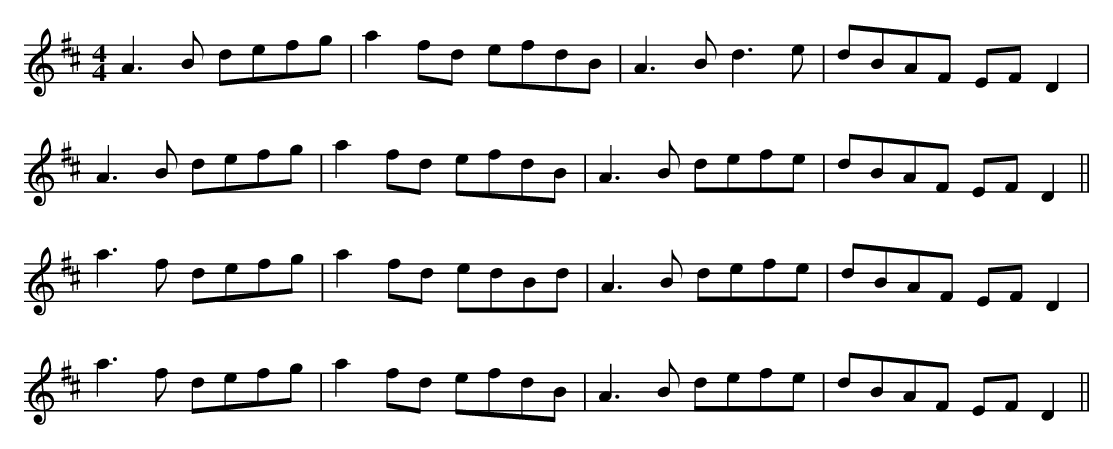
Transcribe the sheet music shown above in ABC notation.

X:1
M:4/4
K:D
A3B defg|a2fd efdB|A3B d3e|dBAF EF D2|
A3B defg|a2 fd efdB|A3B defe|dBAF EFD2||
a3f defg|a2fd edBd|A3B defe|dBAF EFD2|
a3f defg|a2fd efdB|A3B defe|dBAF EFD2||
